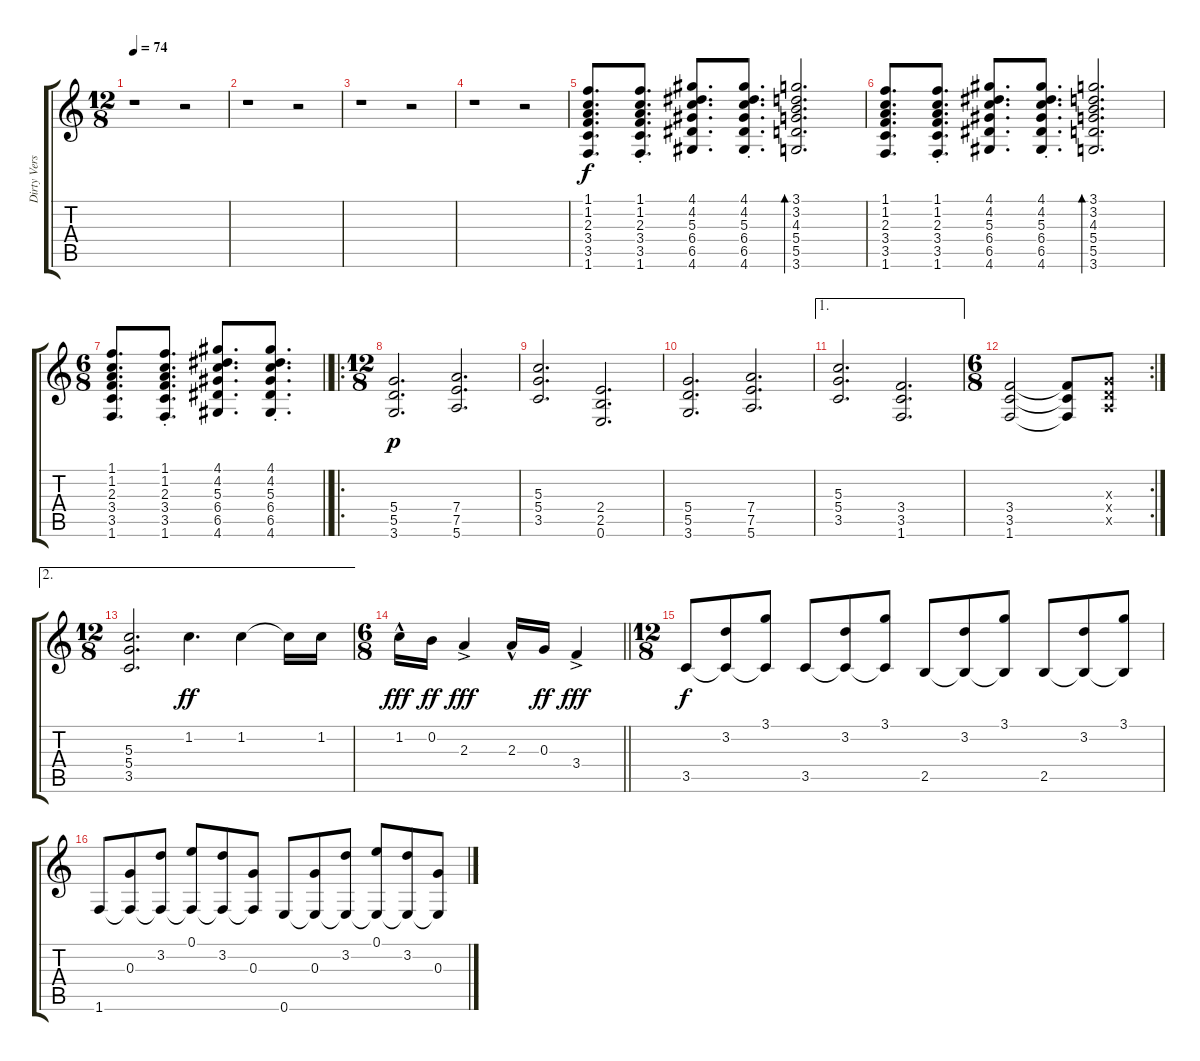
\track ("Dirty Verse" "Dirty Vers") {instrument distortionguitar}
\staff {score tabs}
\tuning (E4 B3 G3 D3 A2 E2) {hide}
\ts (12 8)
\tempo 74
\clef g2
\ks c
r.1{dy f instrument distortionguitar} r.2 |
r.1 r.2 |
r.1 r.2 |
r.1 r.2 |
(1.1 1.2 2.3 3.4 3.5 1.6).8{d} (1.1{st} 1.2{st} 2.3{st} 3.4{st} 3.5{st} 1.6{st}).8{d} (4.1 4.2 5.3 6.4 6.5 4.6).8{d} (4.1{st} 4.2{st} 5.3{st} 6.4{st} 6.5{st} 4.6{st}).8{d} (3.1 3.2 4.3 5.4 5.5 3.6).2{d bd 30} |
(1.1 1.2 2.3 3.4 3.5 1.6).8{d} (1.1{st} 1.2{st} 2.3{st} 3.4{st} 3.5{st} 1.6{st}).8{d} (4.1 4.2 5.3 6.4 6.5 4.6).8{d} (4.1{st} 4.2{st} 5.3{st} 6.4{st} 6.5{st} 4.6{st}).8{d} (3.1 3.2 4.3 5.4 5.5 3.6).2{d bd 30} |
\ts (6 8)
\barLineRight lightlight
(1.1 1.2 2.3 3.4 3.5 1.6).8{d} (1.1{st} 1.2{st} 2.3{st} 3.4{st} 3.5{st} 1.6{st}).8{d} (4.1 4.2 5.3 6.4 6.5 4.6).8{d} (4.1{st} 4.2{st} 5.3{st} 6.4{st} 6.5{st} 4.6{st}).8{d} |
\ro
\ts (12 8)
(5.4 5.5 3.6).2{d dy p} (7.4 7.5 5.6).2{d} |
(5.3 5.4 3.5).2{d} (2.4 2.5 0.6).2{d} |
(5.4 5.5 3.6).2{d} (7.4 7.5 5.6).2{d} |
\ae 1
(5.3 5.4 3.5).2{d} (3.4 3.5 1.6).2{d} |
\rc 2
\ts (6 8)
(3.4 3.5 1.6).2 (3.4{t} 3.5{t} 1.6{t}).8 (0.3{x} 0.4{x} 0.5{x}).8 |
\ae 2
\ts (12 8)
(5.3 5.4 3.5).2{d} 1.2.4{d dy ff} 1.2.4 1.2{t}.16 1.2.16 |
\ts (6 8)
\barLineRight lightlight
1.2{hac}.16{dy fff} 0.2.16{dy ff} 2.3{ac}.4{dy fff} 2.3{hac}.16 0.3.16{dy ff} 3.4{ac}.4{dy fff} |
\ts (12 8)
3.5.8{dy f} (3.2 3.5{t}).8 (3.1 3.5{t}).8 3.5.8 (3.2 3.5{t}).8 (3.1 3.5{t}).8 2.5.8 (3.2 2.5{t}).8 (3.1 2.5{t}).8 2.5.8 (3.2 2.5{t}).8 (3.1 2.5{t}).8 |
1.6.8 (0.3 1.6{t}).8 (3.2 1.6{t}).8 (0.1 1.6{t}).8 (3.2 1.6{t}).8 (0.3 1.6{t}).8 0.6.8 (0.3 0.6{t}).8 (3.2 0.6{t}).8 (0.1 0.6{t}).8 (3.2 0.6{t}).8 (0.3 0.6{t}).8
